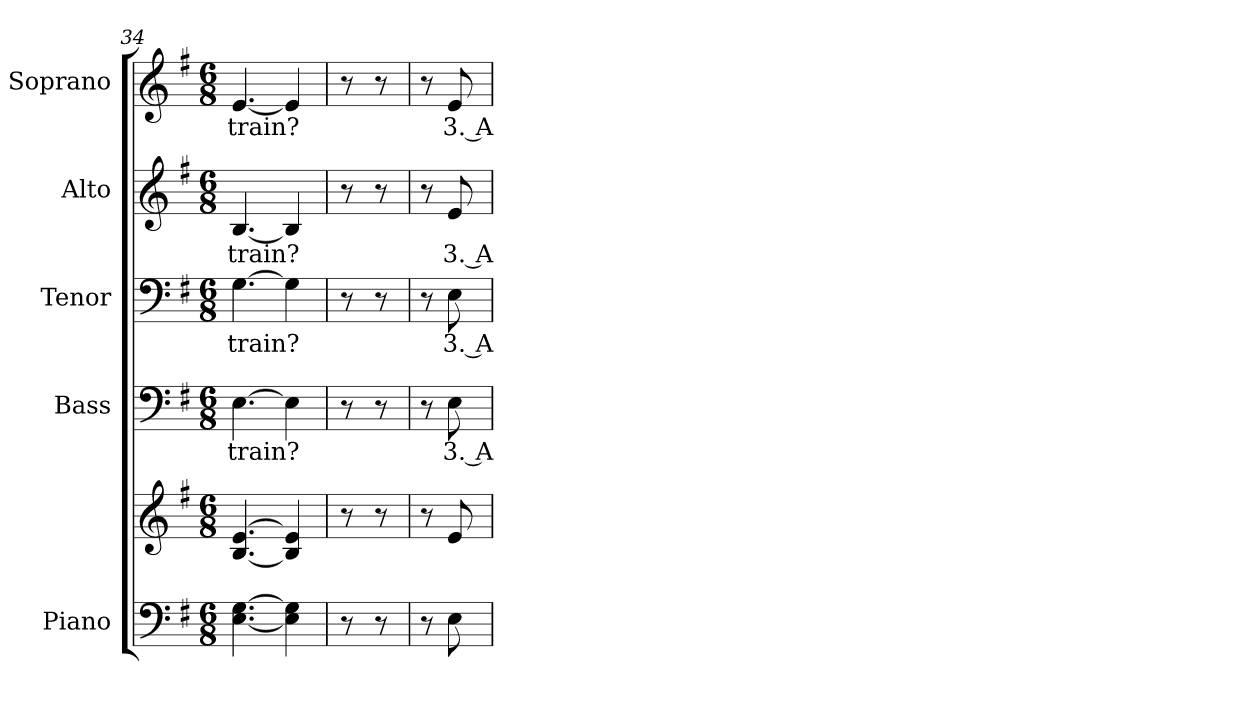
**kern	**kern	**kern	**text	**kern	**text	**kern	**text	**kern	**text
*part5	*part5	*part4	*part4	*part3	*part3	*part2	*part2	*part1	*part1
*staff6	*staff5	*staff4	*staff4	*staff3	*staff3	*staff2	*staff2	*staff1	*staff1
*I"Piano	*	*I"Bass	*	*I"Tenor	*	*I"Alto	*	*I"Soprano	*
*I'Pno.	*	*I'B.	*	*I'T.	*	*I'A.	*	*I'S.	*
*clefF4	*clefG2	*clefF4	*	*clefF4	*	*clefG2	*	*clefG2	*
*k[f#]	*k[f#]	*k[f#]	*	*k[f#]	*	*k[f#]	*	*k[f#]	*
*G:	*G:	*G:	*	*G:	*	*G:	*	*G:	*
*M6/8	*M6/8	*M6/8	*	*M6/8	*	*M6/8	*	*M6/8	*
=34	=34	=34	=34	=34	=34	=34	=34	=34	=34
!	!	!	!LO:LY:b:color=#000000	!	!	!	!	!	!
!	!	!	!	!	!LO:LY:b:color=#000000	!	!	!	!
!	!	!	!	!	!	!	!LO:LY:b:color=#000000	!	!
!	!	!	!	!	!	!	!	!	!LO:LY:b:color=#000000
[<4.Ei\ [>4.Gi	[<4.Bi/ [>4.ei	[>4.Ei\	train?	[>4.Gi\	train?	[<4.Bi/	train?	[<4.ei/	train?
4Ei\] 4Gi]	4Bi/] 4ei]	4Ei\]	.	4Gi\]	.	4Bi/]	.	4ei/]	.
=35	=35	=35	=35	=35	=35	=35	=35	=35	=35
8r	8r	8r	.	8r	.	8r	.	8r	.
8r	8r	8r	.	8r	.	8r	.	8r	.
=36	=36	=36	=36	=36	=36	=36	=36	=36	=36
8r	8r	8r	.	8r	.	8r	.	8r	.
!	!	!	!LO:LY:b:color=#000000	!	!	!	!	!	!
!	!	!	!	!	!LO:LY:b:color=#000000	!	!	!	!
!	!	!	!	!	!	!	!LO:LY:b:color=#000000	!	!
!	!	!	!	!	!	!	!	!	!LO:LY:b:color=#000000
8Ei\	8ei/	8Ei\	3. A	8Ei\	3. A	8ei/	3. A	8ei/	3. A
=	=	=	=	=	=	=	=	=	=
*-	*-	*-	*-	*-	*-	*-	*-	*-	*-
